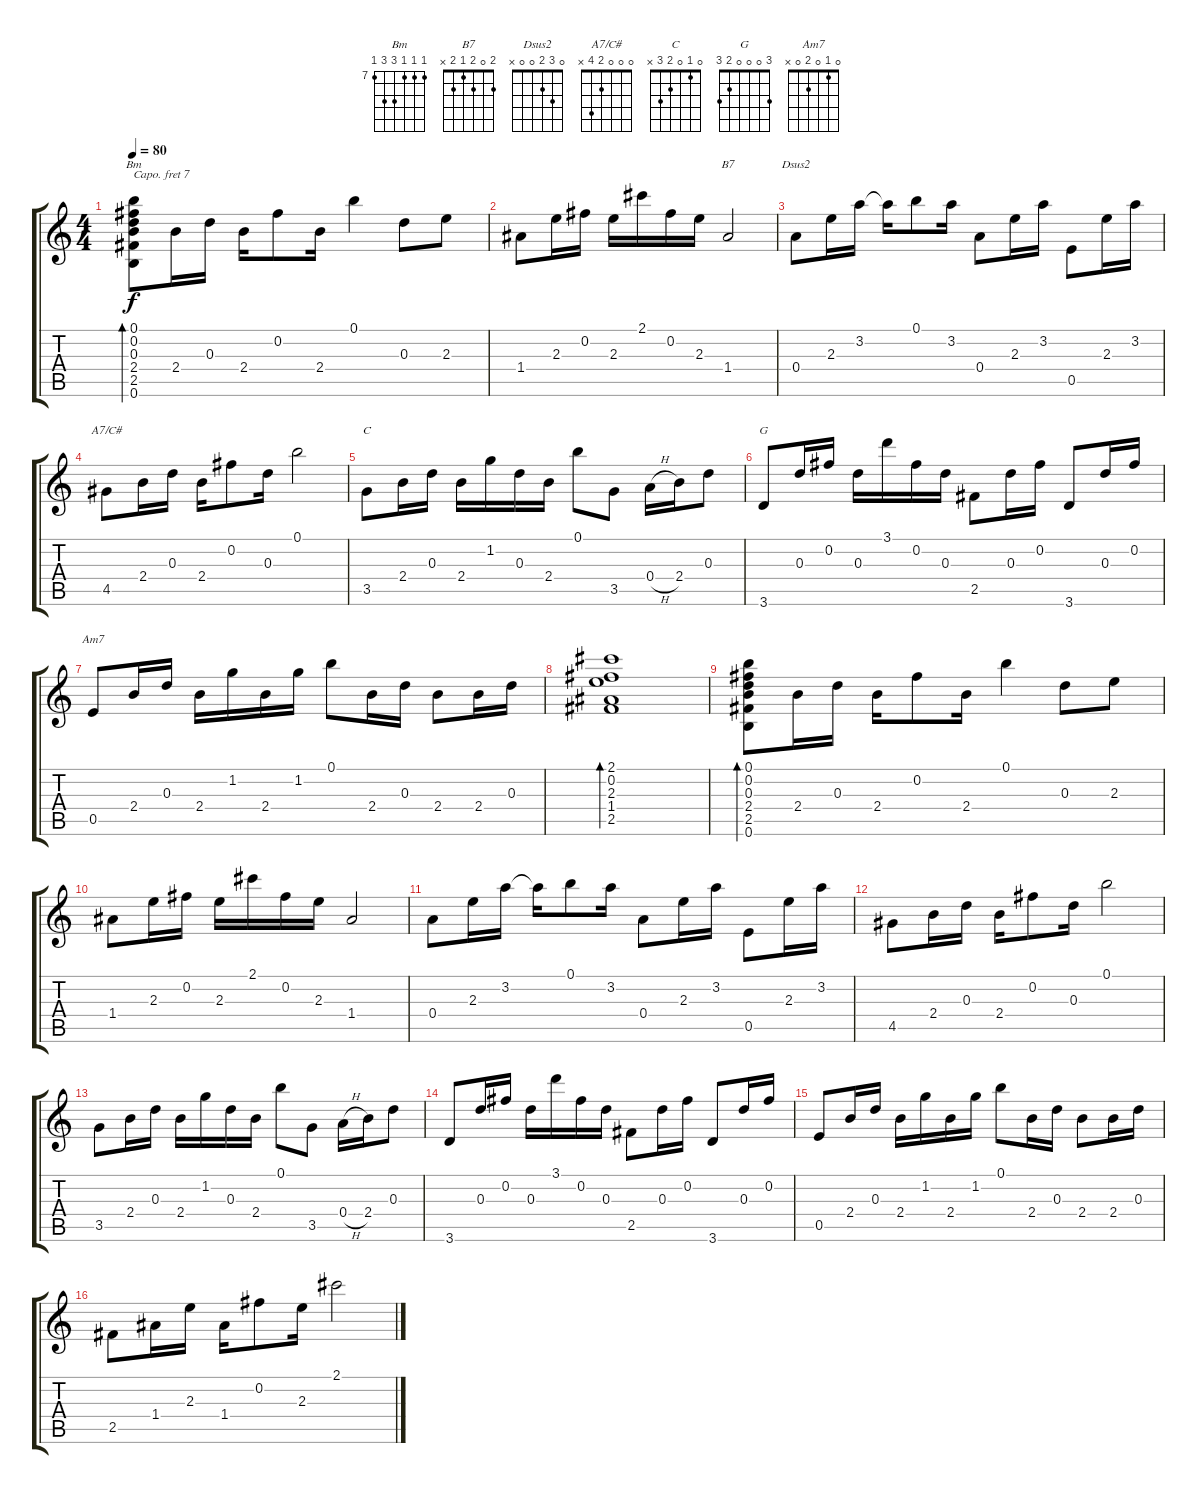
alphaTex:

\track "" {instrument acousticguitarsteel}
\staff {score tabs}
\capo 7
\tuning (E4 B3 G3 D3 A2 E2) {hide}
\chord ("Bm" 7 7 7 9 9 7) {firstfret 7}
\chord ("B7" 2 0 2 1 2 x)
\chord ("Dsus2" 0 3 2 0 0 x)
\chord ("A7/C#" 0 0 0 2 4 x)
\chord ("C" 0 1 0 2 3 x)
\chord ("G" 3 0 0 0 2 3)
\chord ("Am7" 0 1 0 2 0 x)
\ts (4 4)
\tempo 80
\clef g2
\ks c
(0.1 0.2 0.3 2.4 2.5 0.6).8{bd 120 ch "Bm" dy f} 2.4.16 0.3.16 2.4.16 0.2.8 2.4.16 0.1.4 0.3.8 2.3.8 |
1.4.8 2.3.16 0.2.16 2.3.16 2.1.16 0.2.16 2.3.16 1.4.2{ch "B7"} |
0.4.8{ch "Dsus2"} 2.3.16 3.2.16 3.2{t}.16 0.1.8 3.2.16 0.4.8 2.3.16 3.2.16 0.5.8 2.3.16 3.2.16 |
4.5.8{ch "A7/C#"} 2.4.16 0.3.16 2.4.16 0.2.8 0.3.16 0.1.2 |
3.5.8{ch "C"} 2.4.16 0.3.16 2.4.16 1.2.16 0.3.16 2.4.16 0.1.8 3.5.8 0.4{h}.16 2.4.16 0.3.8 |
3.6.8{ch "G"} 0.3.16 0.2.16 0.3.16 3.1.16 0.2.16 0.3.16 2.5.8 0.3.16 0.2.16 3.6.8 0.3.16 0.2.16 |
0.5.8{ch "Am7"} 2.4.16 0.3.16 2.4.16 1.2.16 2.4.16 1.2.16 0.1.8 2.4.16 0.3.16 2.4.8 2.4.16 0.3.16 |
(2.1 0.2 2.3 1.4 2.5).1{bd 120} |
(0.1 0.2 0.3 2.4 2.5 0.6).8{bd 120} 2.4.16 0.3.16 2.4.16 0.2.8 2.4.16 0.1.4 0.3.8 2.3.8 |
1.4.8 2.3.16 0.2.16 2.3.16 2.1.16 0.2.16 2.3.16 1.4.2 |
0.4.8 2.3.16 3.2.16 3.2{t}.16 0.1.8 3.2.16 0.4.8 2.3.16 3.2.16 0.5.8 2.3.16 3.2.16 |
4.5.8 2.4.16 0.3.16 2.4.16 0.2.8 0.3.16 0.1.2 |
3.5.8 2.4.16 0.3.16 2.4.16 1.2.16 0.3.16 2.4.16 0.1.8 3.5.8 0.4{h}.16 2.4.16 0.3.8 |
3.6.8 0.3.16 0.2.16 0.3.16 3.1.16 0.2.16 0.3.16 2.5.8 0.3.16 0.2.16 3.6.8 0.3.16 0.2.16 |
0.5.8 2.4.16 0.3.16 2.4.16 1.2.16 2.4.16 1.2.16 0.1.8 2.4.16 0.3.16 2.4.8 2.4.16 0.3.16 |
2.5.8 1.4.16 2.3.16 1.4.16 0.2.8 2.3.16 2.1.2
